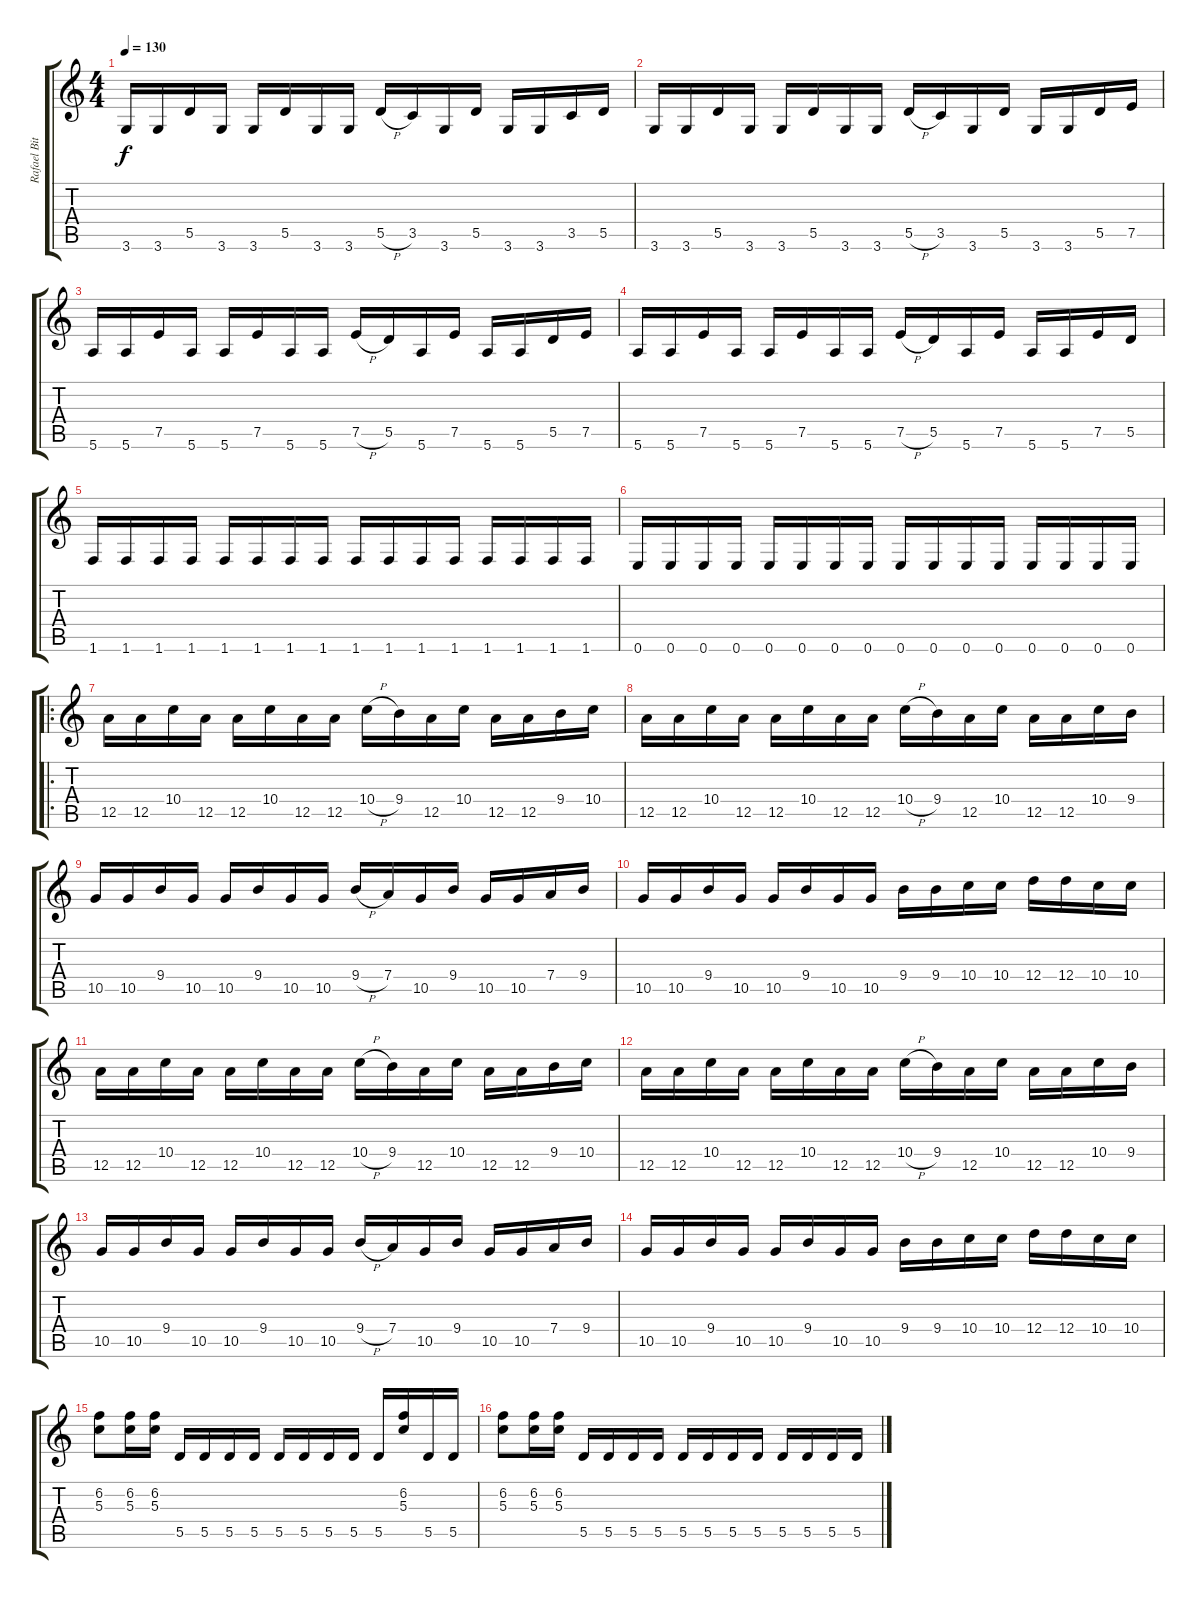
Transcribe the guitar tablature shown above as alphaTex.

\track ("Rafael Bittencourt" "Rafael Bit") {instrument distortionguitar}
\staff {score tabs}
\tuning (E4 B3 G3 D3 A2 E2) {hide}
\ts (4 4)
\tempo 130
\clef g2
\ks c
3.6.16{dy f} 3.6.16 5.5.16 3.6.16 3.6.16 5.5.16 3.6.16 3.6.16 5.5{h}.16 3.5.16 3.6.16 5.5.16 3.6.16 3.6.16 3.5.16 5.5.16 |
3.6.16 3.6.16 5.5.16 3.6.16 3.6.16 5.5.16 3.6.16 3.6.16 5.5{h}.16 3.5.16 3.6.16 5.5.16 3.6.16 3.6.16 5.5.16 7.5.16 |
5.6.16 5.6.16 7.5.16 5.6.16 5.6.16 7.5.16 5.6.16 5.6.16 7.5{h}.16 5.5.16 5.6.16 7.5.16 5.6.16 5.6.16 5.5.16 7.5.16 |
5.6.16 5.6.16 7.5.16 5.6.16 5.6.16 7.5.16 5.6.16 5.6.16 7.5{h}.16 5.5.16 5.6.16 7.5.16 5.6.16 5.6.16 7.5.16 5.5.16 |
1.6.16 1.6.16 1.6.16 1.6.16 1.6.16 1.6.16 1.6.16 1.6.16 1.6.16 1.6.16 1.6.16 1.6.16 1.6.16 1.6.16 1.6.16 1.6.16 |
0.6.16 0.6.16 0.6.16 0.6.16 0.6.16 0.6.16 0.6.16 0.6.16 0.6.16 0.6.16 0.6.16 0.6.16 0.6.16 0.6.16 0.6.16 0.6.16 |
\ro
12.5.16 12.5.16 10.4.16 12.5.16 12.5.16 10.4.16 12.5.16 12.5.16 10.4{h}.16 9.4.16 12.5.16 10.4.16 12.5.16 12.5.16 9.4.16 10.4.16 |
12.5.16 12.5.16 10.4.16 12.5.16 12.5.16 10.4.16 12.5.16 12.5.16 10.4{h}.16 9.4.16 12.5.16 10.4.16 12.5.16 12.5.16 10.4.16 9.4.16 |
10.5.16 10.5.16 9.4.16 10.5.16 10.5.16 9.4.16 10.5.16 10.5.16 9.4{h}.16 7.4.16 10.5.16 9.4.16 10.5.16 10.5.16 7.4.16 9.4.16 |
10.5.16 10.5.16 9.4.16 10.5.16 10.5.16 9.4.16 10.5.16 10.5.16 9.4.16 9.4.16 10.4.16 10.4.16 12.4.16 12.4.16 10.4.16 10.4.16 |
12.5.16 12.5.16 10.4.16 12.5.16 12.5.16 10.4.16 12.5.16 12.5.16 10.4{h}.16 9.4.16 12.5.16 10.4.16 12.5.16 12.5.16 9.4.16 10.4.16 |
12.5.16 12.5.16 10.4.16 12.5.16 12.5.16 10.4.16 12.5.16 12.5.16 10.4{h}.16 9.4.16 12.5.16 10.4.16 12.5.16 12.5.16 10.4.16 9.4.16 |
10.5.16 10.5.16 9.4.16 10.5.16 10.5.16 9.4.16 10.5.16 10.5.16 9.4{h}.16 7.4.16 10.5.16 9.4.16 10.5.16 10.5.16 7.4.16 9.4.16 |
10.5.16 10.5.16 9.4.16 10.5.16 10.5.16 9.4.16 10.5.16 10.5.16 9.4.16 9.4.16 10.4.16 10.4.16 12.4.16 12.4.16 10.4.16 10.4.16 |
(6.2 5.3).8 (6.2 5.3).16 (6.2 5.3).16 5.5.16 5.5.16 5.5.16 5.5.16 5.5.16 5.5.16 5.5.16 5.5.16 5.5.16 (6.2 5.3).16 5.5.16 5.5.16 |
(6.2 5.3).8 (6.2 5.3).16 (6.2 5.3).16 5.5.16 5.5.16 5.5.16 5.5.16 5.5.16 5.5.16 5.5.16 5.5.16 5.5.16 5.5.16 5.5.16 5.5.16
